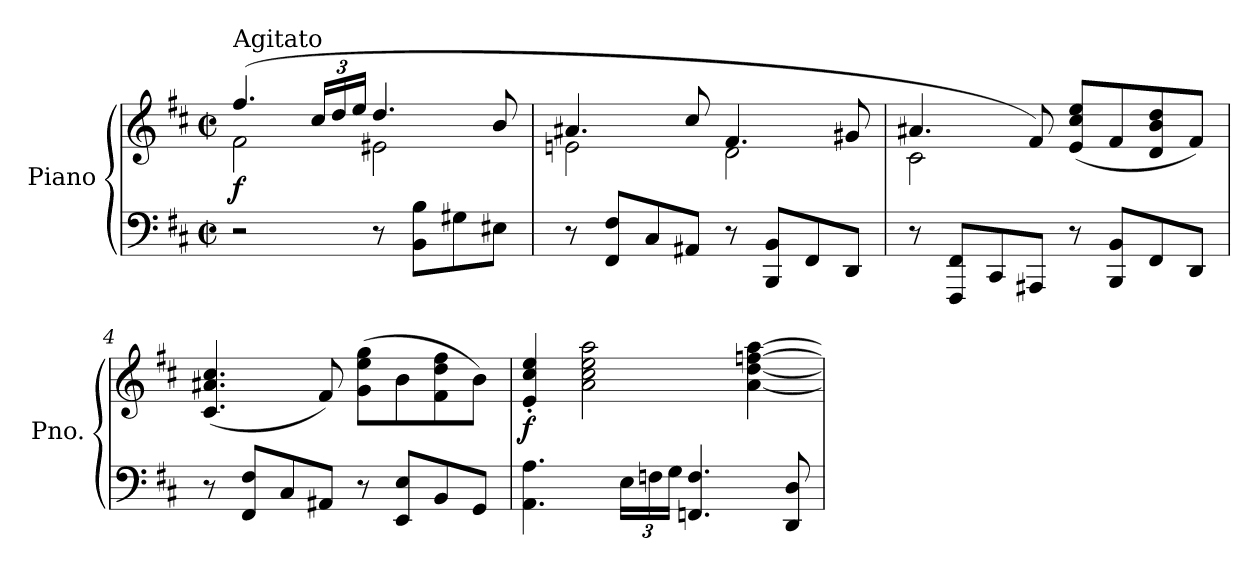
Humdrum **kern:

**kern	**kern	**dynam
*part1	*part1	*part1
*staff2	*staff1	*staff1/2
*I"Piano	*	*
*I'Pno.	*	*
*clefF4	*clefG2	*
*k[f#c#]	*k[f#c#]	*
*M2/2	*M2/2	*
*met(c|)	*met(c|)	*
=1	=1	=1
*	*^	*
!	!LO:TX:a:t=Agitato	!	!
!	!	!	!LO:DY:b
2r	(>4.ff#/	2f#\	f
*	*Xbrackettup	*	*
.	24cc#/LL	.	.
.	24dd/	.	.
.	24ee/JJ	.	.
8r	4.dd/	2e#X\	.
8BB\ 8B\L	.	.	.
8G#X\	.	.	.
8E#X\J	8b/	.	.
=2	=2	=2	=2
8r	4.a#X/	2en\	.
8FF#/ 8F#/L	.	.	.
8C#/	.	.	.
8AA#X/J	8cc#/	.	.
8r	4.f#/	2d\	.
8BBB/ 8BB/L	.	.	.
8FF#/	.	.	.
8DD/J	8g#X/	.	.
=3	=3	=3	=3
8r	4.a#X/	2c#\	.
8FFF#/ 8FF#/L	.	.	.
8CC#/	.	.	.
8AAA#X/J	8f#/)	.	.
8r	(<8e/ 8cc#/ 8ee/L	2ryy	.
8BBB/ 8BB/L	8f#/	.	.
8FF#/	8d/ 8b/ 8dd/	.	.
8DD/J	8f#/J)	.	.
*	*v	*v	*
=4	=4	=4
8r	(>4.c#/ 4.a#X/ 4.cc#/	.
8FF#/ 8F#/L	.	.
8C#/	.	.
8AA#X/J	8f#/)	.
8r	(>8g\ 8ee\ 8gg\L	.
8EE/ 8E/L	8b\	.
8BB/	8f#\ 8dd\ 8ff#\	.
8GG/J	8b\J)	.
!!LO:LB:g=z
=5	=5	=5
!	!	!LO:DY:b
4.AA\ 4.A\	4e/' 4cc#/' 4ee/'	f
.	2a\ 2cc#\ 2ee\ 2aa\	.
*Xbrackettup	*	*
24E\LL	.	.
24Fn\	.	.
24G\JJ	.	.
4.FFn/ 4.F/	.	.
.	[4a\ [4dd\ [4ffn\ [4aa\	.
8DD/ 8D/	.	.
=	=	=
*-	*-	*-
